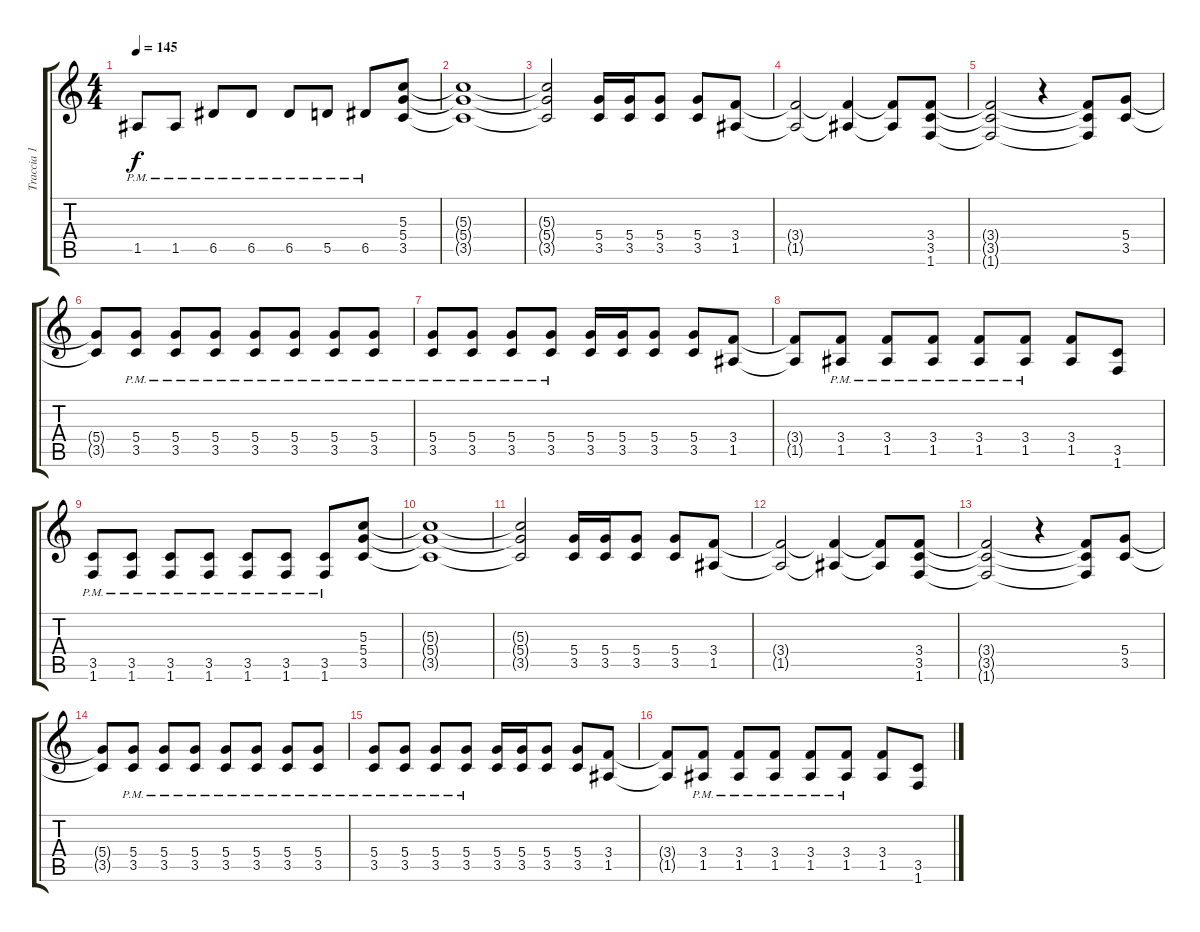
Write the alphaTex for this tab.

\track ("Traccia 1" "Traccia 1") {instrument distortionguitar}
\staff {score tabs}
\tuning (E4 B3 G3 D3 A2 E2) {hide}
\ts (4 4)
\tempo 145
\clef g2
\ks c
1.5{pm}.8{dy f} 1.5{pm}.8 6.5{pm}.8 6.5{pm}.8 6.5{pm}.8 5.5{pm}.8 6.5{pm}.8 (5.3 5.4 3.5).8 |
(5.3{t} 5.4{t} 3.5{t}).1 |
(5.3{t} 5.4{t} 3.5{t}).2 (5.4 3.5).16 (5.4 3.5).16 (5.4 3.5).8 (5.4 3.5).8 (3.4 1.5).8 |
(3.4{t} 1.5{t}).2 (3.4{t} 1.5{t}).4 (3.4{t} 1.5{t}).8 (3.4 3.5 1.6).8 |
(3.4{t} 3.5{t} 1.6{t}).2 r.4 (3.4{t} 3.5{t} 1.6{t}).8 (5.4 3.5).8 |
(5.4{t} 3.5{t}).8 (5.4 3.5{pm}).8 (5.4 3.5{pm}).8 (5.4 3.5{pm}).8 (5.4 3.5{pm}).8 (5.4 3.5{pm}).8 (5.4 3.5{pm}).8 (5.4 3.5{pm}).8 |
(5.4{pm} 3.5).8 (5.4{pm} 3.5).8 (5.4{pm} 3.5).8 (5.4{pm} 3.5).8 (5.4 3.5).16 (5.4 3.5).16 (5.4 3.5).8 (5.4 3.5).8 (3.4 1.5).8 |
(3.4{t} 1.5{t}).8 (3.4 1.5{pm}).8 (3.4 1.5{pm}).8 (3.4 1.5{pm}).8 (3.4 1.5{pm}).8 (3.4 1.5{pm}).8 (3.4 1.5).8 (3.5 1.6).8 |
(3.5 1.6{pm}).8 (3.5 1.6{pm}).8 (3.5 1.6{pm}).8 (3.5 1.6{pm}).8 (3.5 1.6{pm}).8 (3.5 1.6{pm}).8 (3.5 1.6{pm}).8 (5.3 5.4 3.5).8 |
(5.3{t} 5.4{t} 3.5{t}).1 |
(5.3{t} 5.4{t} 3.5{t}).2 (5.4 3.5).16 (5.4 3.5).16 (5.4 3.5).8 (5.4 3.5).8 (3.4 1.5).8 |
(3.4{t} 1.5{t}).2 (3.4{t} 1.5{t}).4 (3.4{t} 1.5{t}).8 (3.4 3.5 1.6).8 |
(3.4{t} 3.5{t} 1.6{t}).2 r.4 (3.4{t} 3.5{t} 1.6{t}).8 (5.4 3.5).8 |
(5.4{t} 3.5{t}).8 (5.4 3.5{pm}).8 (5.4 3.5{pm}).8 (5.4 3.5{pm}).8 (5.4 3.5{pm}).8 (5.4 3.5{pm}).8 (5.4 3.5{pm}).8 (5.4 3.5{pm}).8 |
(5.4{pm} 3.5).8 (5.4{pm} 3.5).8 (5.4{pm} 3.5).8 (5.4{pm} 3.5).8 (5.4 3.5).16 (5.4 3.5).16 (5.4 3.5).8 (5.4 3.5).8 (3.4 1.5).8 |
(3.4{t} 1.5{t}).8 (3.4 1.5{pm}).8 (3.4 1.5{pm}).8 (3.4 1.5{pm}).8 (3.4 1.5{pm}).8 (3.4 1.5{pm}).8 (3.4 1.5).8 (3.5 1.6).8
